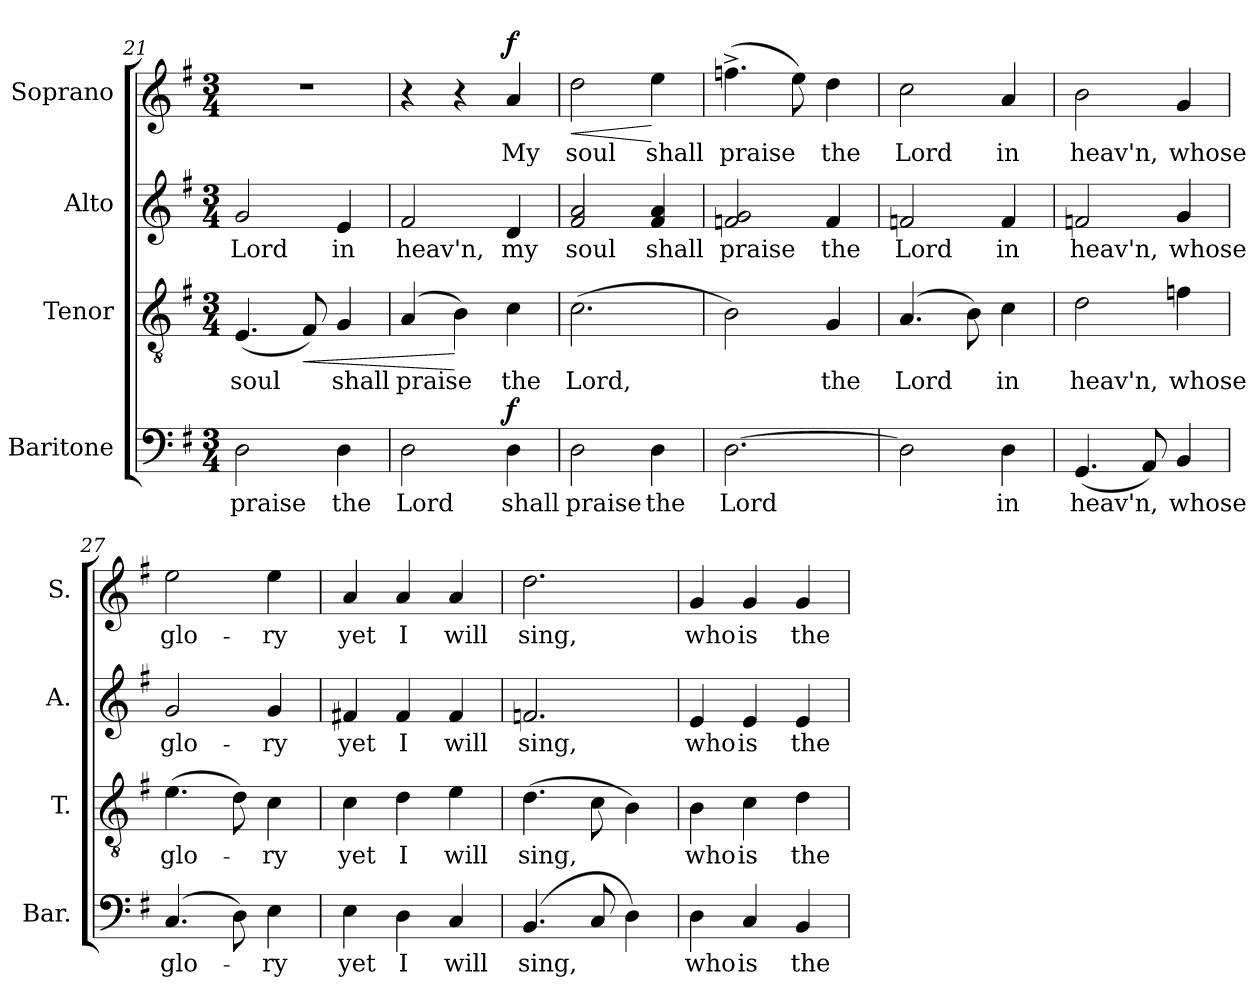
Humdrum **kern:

**kern	**text	**dynam	**kern	**text	**dynam	**kern	**text	**kern	**text	**dynam
*part4	*part4	*part4	*part3	*part3	*part3	*part2	*part2	*part1	*part1	*part1
*staff4	*staff4	*staff4	*staff3	*staff3	*staff3	*staff2	*staff2	*staff1	*staff1	*staff1
*I"Baritone	*	*	*I"Tenor	*	*	*I"Alto	*	*I"Soprano	*	*
*I'Bar.	*	*	*I'T.	*	*	*I'A.	*	*I'S.	*	*
*clefF4	*	*	*clefGv2	*	*	*clefG2	*	*clefG2	*	*
*	*	*	*ITrd7c12	*	*	*	*	*	*	*
*k[f#]	*	*	*k[f#]	*	*	*k[f#]	*	*k[f#]	*	*
*G:	*	*	*G:	*	*	*G:	*	*G:	*	*
*M3/4	*	*	*M3/4	*	*	*M3/4	*	*M3/4	*	*
=21	=21	=21	=21	=21	=21	=21	=21	=21	=21	=21
!	!LO:LY:b:color=#000000	!	!	!	!	!	!	!	!	!
!	!	!	!	!LO:LY:b:color=#000000	!	!	!	!	!	!
!	!	!	!	!	!	!	!LO:LY:b:color=#000000	!LO:N:vis=1	!	!
2Di\	praise	.	(4.EEi/	soul	.	2gi/	Lord	2.r	.	.
!	!	!	!	!	!LO:HP:b	!	!	!	!	!
.	.	.	8FF#i/)	.	<	.	.	.	.	.
!	!LO:LY:b:color=#000000	!	!	!	!	!	!	!	!	!
!	!	!	!	!LO:LY:b:color=#000000	!	!	!	!	!	!
!	!	!	!	!	!	!	!LO:LY:b:color=#000000	!	!	!
4Di\	the	.	4GGi/	shall	.	4ei/	in	.	.	.
=22	=22	=22	=22	=22	=22	=22	=22	=22	=22	=22
!	!LO:LY:b:color=#000000	!	!	!	!	!	!	!	!	!
!	!	!	!	!LO:LY:b:color=#000000	!	!	!	!	!	!
!	!	!	!	!	!	!	!LO:LY:b:color=#000000	!	!	!
2Di\	Lord	.	(4AAi/	praise	.	2f#i/	heav'n,	4r	.	.
.	.	.	4BBi\)	.	[	.	.	4r	.	.
!	!LO:LY:b:color=#000000	!	!	!	!	!	!	!	!	!
!	!	!	!	!LO:LY:b:color=#000000	!	!	!	!	!	!
!	!	!	!	!	!	!	!LO:LY:b:color=#000000	!	!	!
!	!	!	!	!	!	!	!	!	!LO:LY:b:color=#000000	!
4Di\	shall	f	4Ci\	the	.	4di/	my	4ai/	My	f
=23	=23	=23	=23	=23	=23	=23	=23	=23	=23	=23
!	!LO:LY:b:color=#000000	!	!	!	!	!	!	!	!	!
!	!	!	!	!LO:LY:b:color=#000000	!	!	!	!	!	!
!	!	!	!	!	!	!	!LO:LY:b:color=#000000	!	!	!
!	!	!	!	!	!	!	!	!	!LO:LY:b:color=#000000	!LO:HP:b
2Di\	praise	.	(2.Ci\	Lord,	.	2f#i/ 2ai	soul	2ddi\	soul	<
!	!LO:LY:b:color=#000000	!	!	!	!	!	!	!	!	!
!	!	!	!	!	!	!	!LO:LY:b:color=#000000	!	!	!
!	!	!	!	!	!	!	!	!	!LO:LY:b:color=#000000	!
4Di\	the	.	.	.	.	4f#i/ 4ai	shall	4eei\	shall	[
=24	=24	=24	=24	=24	=24	=24	=24	=24	=24	=24
!	!LO:LY:b:color=#000000	!	!	!	!	!	!	!	!	!
!	!	!	!	!	!	!	!LO:LY:b:color=#000000	!	!	!
!	!	!	!	!	!	!	!	!	!LO:LY:b:color=#000000	!
[2.Di\	Lord	.	2BBi\)	.	.	2fni/ 2gi	praise	(4.ffn^i\	praise	.
.	.	.	.	.	.	.	.	8eei\)	.	.
!	!	!	!	!LO:LY:b:color=#000000	!	!	!	!	!	!
!	!	!	!	!	!	!	!LO:LY:b:color=#000000	!	!	!
!	!	!	!	!	!	!	!	!	!LO:LY:b:color=#000000	!
.	.	.	4GGi/	the	.	4fi/	the	4ddi\	the	.
=25	=25	=25	=25	=25	=25	=25	=25	=25	=25	=25
!	!	!	!	!LO:LY:b:color=#000000	!	!	!	!	!	!
!	!	!	!	!	!	!	!LO:LY:b:color=#000000	!	!	!
!	!	!	!	!	!	!	!	!	!LO:LY:b:color=#000000	!
2Di\]	.	.	(4.AAi/	Lord	.	2fni/	Lord	2cci\	Lord	.
.	.	.	8BBi\)	.	.	.	.	.	.	.
!	!LO:LY:b:color=#000000	!	!	!	!	!	!	!	!	!
!	!	!	!	!LO:LY:b:color=#000000	!	!	!	!	!	!
!	!	!	!	!	!	!	!LO:LY:b:color=#000000	!	!	!
!	!	!	!	!	!	!	!	!	!LO:LY:b:color=#000000	!
4Di\	in	.	4Ci\	in	.	4fi/	in	4ai/	in	.
=26	=26	=26	=26	=26	=26	=26	=26	=26	=26	=26
!	!LO:LY:b:color=#000000	!	!	!	!	!	!	!	!	!
!	!	!	!	!LO:LY:b:color=#000000	!	!	!	!	!	!
!	!	!	!	!	!	!	!LO:LY:b:color=#000000	!	!	!
!	!	!	!	!	!	!	!	!	!LO:LY:b:color=#000000	!
(4.GGi/	heav'n,	.	2Di\	heav'n,	.	2fni/	heav'n,	2bi\	heav'n,	.
8AAi/)	.	.	.	.	.	.	.	.	.	.
!	!LO:LY:b:color=#000000	!	!	!	!	!	!	!	!	!
!	!	!	!	!LO:LY:b:color=#000000	!	!	!	!	!	!
!	!	!	!	!	!	!	!LO:LY:b:color=#000000	!	!	!
!	!	!	!	!	!	!	!	!	!LO:LY:b:color=#000000	!
4BBi/	whose	.	4Fni\	whose	.	4gi/	whose	4gi/	whose	.
!!LO:PB:g=z
=27	=27	=27	=27	=27	=27	=27	=27	=27	=27	=27
!	!LO:LY:b:color=#000000	!	!	!	!	!	!	!	!	!
!	!	!	!	!LO:LY:b:color=#000000	!	!	!	!	!	!
!	!	!	!	!	!	!	!LO:LY:b:color=#000000	!	!	!
!	!	!	!	!	!	!	!	!	!LO:LY:b:color=#000000	!
(4.Ci/	glo-	.	(4.Ei\	glo-	.	2gi/	glo-	2eei\	glo-	.
8Di\)	.	.	8Di\)	.	.	.	.	.	.	.
!	!LO:LY:b:color=#000000	!	!	!	!	!	!	!	!	!
!	!	!	!	!LO:LY:b:color=#000000	!	!	!	!	!	!
!	!	!	!	!	!	!	!LO:LY:b:color=#000000	!	!	!
!	!	!	!	!	!	!	!	!	!LO:LY:b:color=#000000	!
4Ei\	-ry	.	4Ci\	-ry	.	4gi/	-ry	4eei\	-ry	.
=28	=28	=28	=28	=28	=28	=28	=28	=28	=28	=28
!	!LO:LY:b:color=#000000	!	!	!	!	!	!	!	!	!
!	!	!	!	!LO:LY:b:color=#000000	!	!	!	!	!	!
!	!	!	!	!	!	!	!LO:LY:b:color=#000000	!	!	!
!	!	!	!	!	!	!	!	!	!LO:LY:b:color=#000000	!
4Ei\	yet	.	4Ci\	yet	.	4f#Xi/	yet	4ai/	yet	.
!	!LO:LY:b:color=#000000	!	!	!	!	!	!	!	!	!
!	!	!	!	!LO:LY:b:color=#000000	!	!	!	!	!	!
!	!	!	!	!	!	!	!LO:LY:b:color=#000000	!	!	!
!	!	!	!	!	!	!	!	!	!LO:LY:b:color=#000000	!
4Di\	I	.	4Di\	I	.	4f#i/	I	4ai/	I	.
!	!LO:LY:b:color=#000000	!	!	!	!	!	!	!	!	!
!	!	!	!	!LO:LY:b:color=#000000	!	!	!	!	!	!
!	!	!	!	!	!	!	!LO:LY:b:color=#000000	!	!	!
!	!	!	!	!	!	!	!	!	!LO:LY:b:color=#000000	!
4Ci/	will	.	4Ei\	will	.	4f#i/	will	4ai/	will	.
=29	=29	=29	=29	=29	=29	=29	=29	=29	=29	=29
!	!LO:LY:b:color=#000000	!	!	!	!	!	!	!	!	!
!	!	!	!	!LO:LY:b:color=#000000	!	!	!	!	!	!
!	!	!	!	!	!	!	!LO:LY:b:color=#000000	!	!	!
!	!	!	!	!	!	!	!	!	!LO:LY:b:color=#000000	!
(4.BBi/	sing,	.	(4.Di\	sing,	.	2.fni/	sing,	2.ddi\	sing,	.
8Ci/	.	.	8Ci\	.	.	.	.	.	.	.
4Di\)	.	.	4BBi\)	.	.	.	.	.	.	.
=30	=30	=30	=30	=30	=30	=30	=30	=30	=30	=30
!	!LO:LY:b:color=#000000	!	!	!	!	!	!	!	!	!
!	!	!	!	!LO:LY:b:color=#000000	!	!	!	!	!	!
!	!	!	!	!	!	!	!LO:LY:b:color=#000000	!	!	!
!	!	!	!	!	!	!	!	!	!LO:LY:b:color=#000000	!
4Di\	who	.	4BBi\	who	.	4ei/	who	4gi/	who	.
!	!LO:LY:b:color=#000000	!	!	!	!	!	!	!	!	!
!	!	!	!	!LO:LY:b:color=#000000	!	!	!	!	!	!
!	!	!	!	!	!	!	!LO:LY:b:color=#000000	!	!	!
!	!	!	!	!	!	!	!	!	!LO:LY:b:color=#000000	!
4Ci/	is	.	4Ci\	is	.	4ei/	is	4gi/	is	.
!	!LO:LY:b:color=#000000	!	!	!	!	!	!	!	!	!
!	!	!	!	!LO:LY:b:color=#000000	!	!	!	!	!	!
!	!	!	!	!	!	!	!LO:LY:b:color=#000000	!	!	!
!	!	!	!	!	!	!	!	!	!LO:LY:b:color=#000000	!
4BBi/	the	.	4Di\	the	.	4ei/	the	4gi/	the	.
=	=	=	=	=	=	=	=	=	=	=
*-	*-	*-	*-	*-	*-	*-	*-	*-	*-	*-
